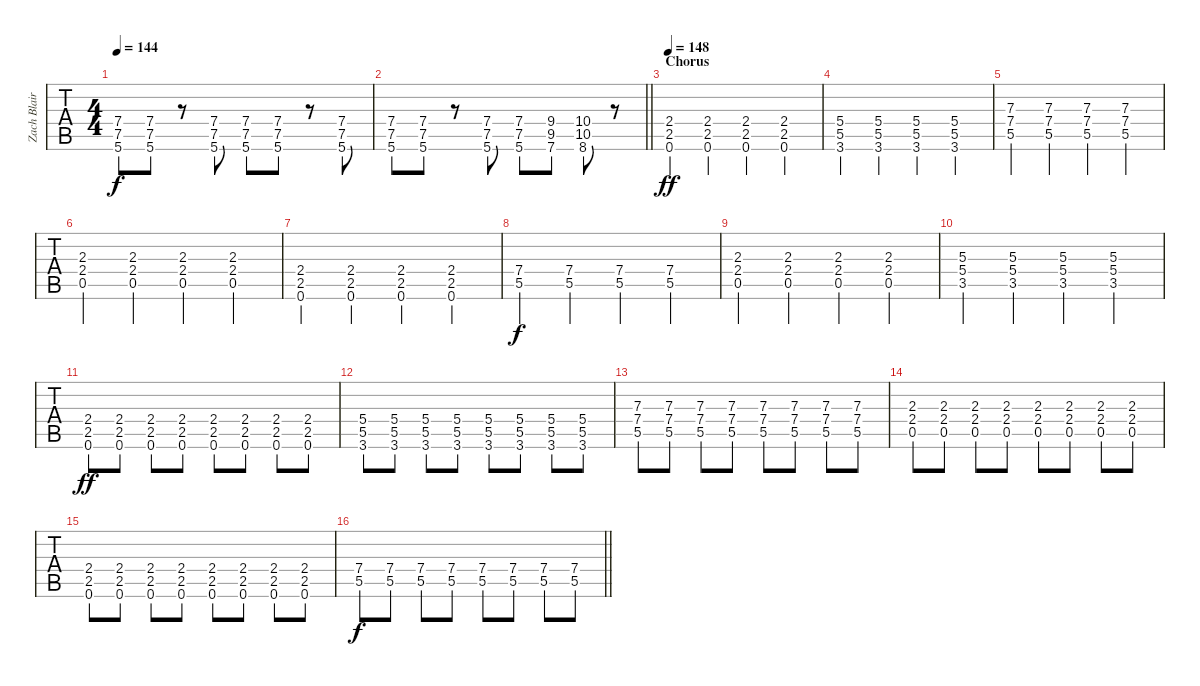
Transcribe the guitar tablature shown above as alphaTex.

\track ("Zach Blair - Guitar One" "Zach Blair") {instrument distortionguitar}
\staff {tabs}
\tuning (Eb4 Bb3 Gb3 Db3 Ab2 Eb2) {hide}
\ts (4 4)
\tempo 144
\clef g2
\ks db
(7.4 7.5 5.6).8{dy f} (7.4 7.5 5.6).8 r.8 (7.4 7.5 5.6).8 (7.4 7.5 5.6).8 (7.4 7.5 5.6).8 r.8 (7.4 7.5 5.6).8 |
\barLineRight lightlight
(7.4 7.5 5.6).8 (7.4 7.5 5.6).8 r.8 (7.4 7.5 5.6).8 (7.4 7.5 5.6).8 (9.4 9.5 7.6).8 (10.4 10.5 8.6).8 r.8 |
\section ("" "Chorus")
\tempo 148
(2.4 2.5 0.6).4{dy ff} (2.4 2.5 0.6).4 (2.4 2.5 0.6).4 (2.4 2.5 0.6).4 |
(5.4 5.5 3.6).4 (5.4 5.5 3.6).4 (5.4 5.5 3.6).4 (5.4 5.5 3.6).4 |
(7.3 7.4 5.5).4 (7.3 7.4 5.5).4 (7.3 7.4 5.5).4 (7.3 7.4 5.5).4 |
(2.3 2.4 0.5).4 (2.3 2.4 0.5).4 (2.3 2.4 0.5).4 (2.3 2.4 0.5).4 |
(2.4 2.5 0.6).4 (2.4 2.5 0.6).4 (2.4 2.5 0.6).4 (2.4 2.5 0.6).4 |
(7.4 5.5).4{dy f} (7.4 5.5).4 (7.4 5.5).4 (7.4 5.5).4 |
(2.3 2.4 0.5).4 (2.3 2.4 0.5).4 (2.3 2.4 0.5).4 (2.3 2.4 0.5).4 |
(5.3 5.4 3.5).4 (5.3 5.4 3.5).4 (5.3 5.4 3.5).4 (5.3 5.4 3.5).4 |
(2.4 2.5 0.6).8{dy ff} (2.4 2.5 0.6).8 (2.4 2.5 0.6).8 (2.4 2.5 0.6).8 (2.4 2.5 0.6).8 (2.4 2.5 0.6).8 (2.4 2.5 0.6).8 (2.4 2.5 0.6).8 |
(5.4 5.5 3.6).8 (5.4 5.5 3.6).8 (5.4 5.5 3.6).8 (5.4 5.5 3.6).8 (5.4 5.5 3.6).8 (5.4 5.5 3.6).8 (5.4 5.5 3.6).8 (5.4 5.5 3.6).8 |
(7.3 7.4 5.5).8 (7.3 7.4 5.5).8 (7.3 7.4 5.5).8 (7.3 7.4 5.5).8 (7.3 7.4 5.5).8 (7.3 7.4 5.5).8 (7.3 7.4 5.5).8 (7.3 7.4 5.5).8 |
(2.3 2.4 0.5).8 (2.3 2.4 0.5).8 (2.3 2.4 0.5).8 (2.3 2.4 0.5).8 (2.3 2.4 0.5).8 (2.3 2.4 0.5).8 (2.3 2.4 0.5).8 (2.3 2.4 0.5).8 |
(2.4 2.5 0.6).8 (2.4 2.5 0.6).8 (2.4 2.5 0.6).8 (2.4 2.5 0.6).8 (2.4 2.5 0.6).8 (2.4 2.5 0.6).8 (2.4 2.5 0.6).8 (2.4 2.5 0.6).8 |
\barLineRight lightlight
(7.4 5.5).8{dy f} (7.4 5.5).8 (7.4 5.5).8 (7.4 5.5).8 (7.4 5.5).8 (7.4 5.5).8 (7.4 5.5).8 (7.4 5.5).8
